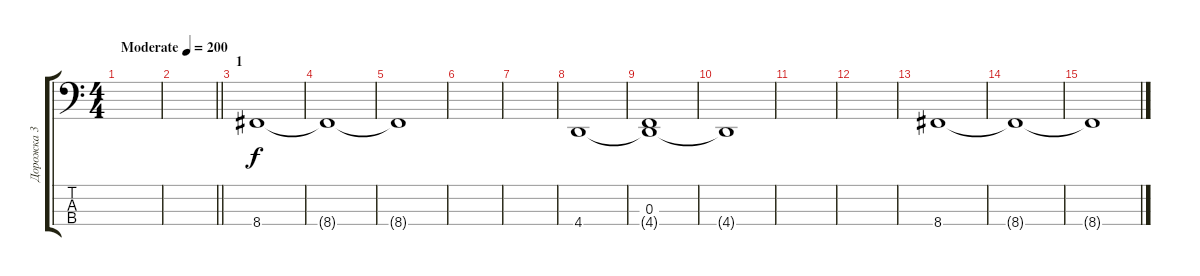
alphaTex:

\track ("Дорожка 3" "Дорожка 3") {instrument electricbassfinger}
\staff {score tabs}
\tuning (Eb2 Bb1 F1 Bb0) {hide}
\ts (4 4)
\tempo (200 "Moderate")
\clef f4
\ks c
|
\barLineRight lightlight
|
\section ("" "1")
8.4.1 |
8.4{t}.1 |
8.4{t}.1 |
|
|
4.4.1 |
(0.3 4.4{t}).1 |
4.4{t}.1 |
|
|
8.4.1 |
8.4{t}.1 |
8.4{t}.1
